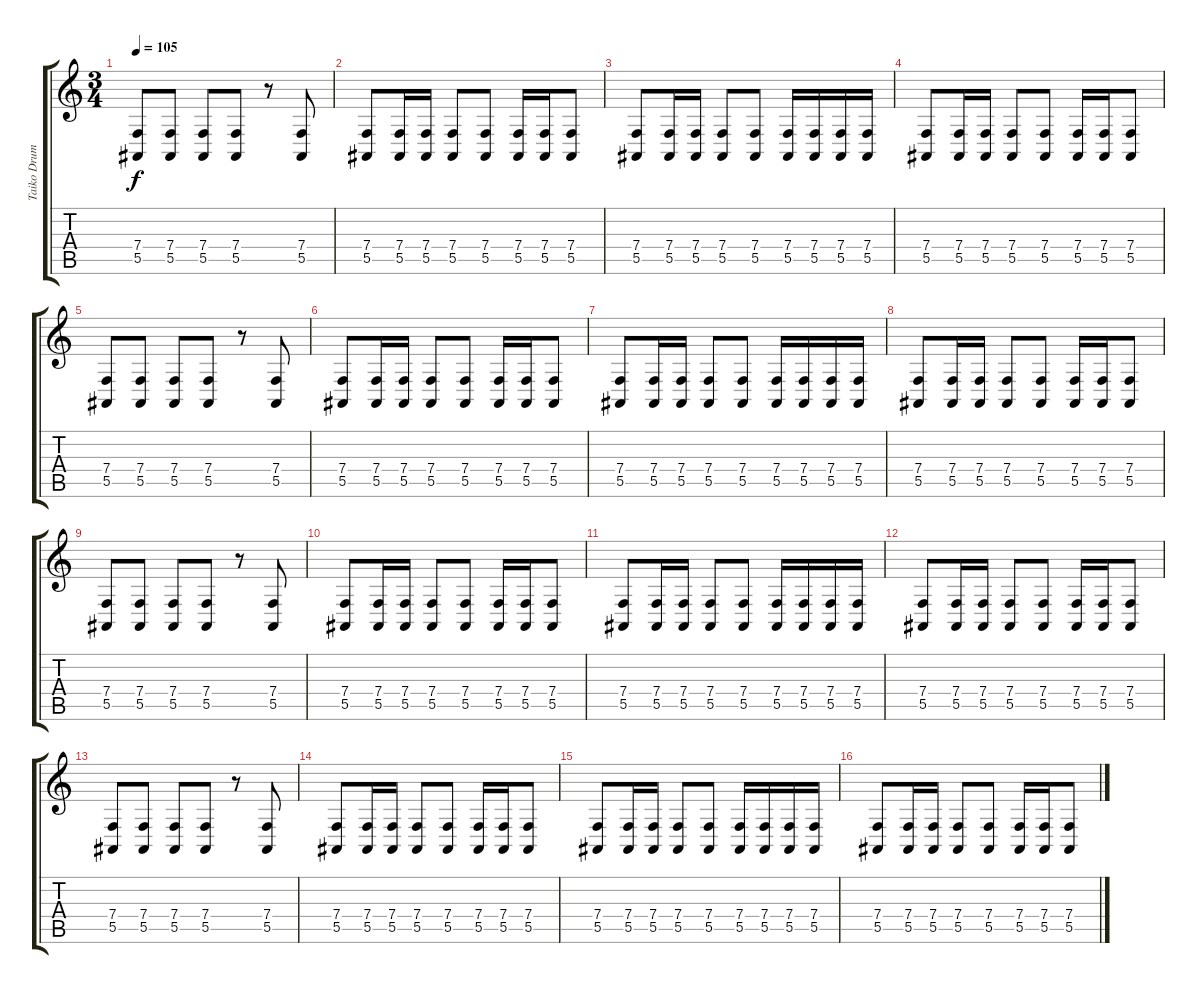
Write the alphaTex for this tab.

\track ("Taiko Drum" "Taiko Drum") {instrument taikodrum}
\staff {score tabs}
\tuning (C4 G3 Eb3 Bb2 F2 C2) {hide}
\ts (3 4)
\tempo 105
\clef g2
\ks c
(7.4 5.5).8{dy f} (7.4 5.5).8 (7.4 5.5).8 (7.4 5.5).8 r.8 (7.4 5.5).8 |
(7.4 5.5).8 (7.4 5.5).16 (7.4 5.5).16 (7.4 5.5).8 (7.4 5.5).8 (7.4 5.5).16 (7.4 5.5).16 (7.4 5.5).8 |
(7.4 5.5).8 (7.4 5.5).16 (7.4 5.5).16 (7.4 5.5).8 (7.4 5.5).8 (7.4 5.5).16 (7.4 5.5).16 (7.4 5.5).16 (7.4 5.5).16 |
(7.4 5.5).8 (7.4 5.5).16 (7.4 5.5).16 (7.4 5.5).8 (7.4 5.5).8 (7.4 5.5).16 (7.4 5.5).16 (7.4 5.5).8 |
(7.4 5.5).8 (7.4 5.5).8 (7.4 5.5).8 (7.4 5.5).8 r.8 (7.4 5.5).8 |
(7.4 5.5).8 (7.4 5.5).16 (7.4 5.5).16 (7.4 5.5).8 (7.4 5.5).8 (7.4 5.5).16 (7.4 5.5).16 (7.4 5.5).8 |
(7.4 5.5).8 (7.4 5.5).16 (7.4 5.5).16 (7.4 5.5).8 (7.4 5.5).8 (7.4 5.5).16 (7.4 5.5).16 (7.4 5.5).16 (7.4 5.5).16 |
(7.4 5.5).8 (7.4 5.5).16 (7.4 5.5).16 (7.4 5.5).8 (7.4 5.5).8 (7.4 5.5).16 (7.4 5.5).16 (7.4 5.5).8 |
(7.4 5.5).8 (7.4 5.5).8 (7.4 5.5).8 (7.4 5.5).8 r.8 (7.4 5.5).8 |
(7.4 5.5).8 (7.4 5.5).16 (7.4 5.5).16 (7.4 5.5).8 (7.4 5.5).8 (7.4 5.5).16 (7.4 5.5).16 (7.4 5.5).8 |
(7.4 5.5).8 (7.4 5.5).16 (7.4 5.5).16 (7.4 5.5).8 (7.4 5.5).8 (7.4 5.5).16 (7.4 5.5).16 (7.4 5.5).16 (7.4 5.5).16 |
(7.4 5.5).8 (7.4 5.5).16 (7.4 5.5).16 (7.4 5.5).8 (7.4 5.5).8 (7.4 5.5).16 (7.4 5.5).16 (7.4 5.5).8 |
(7.4 5.5).8 (7.4 5.5).8 (7.4 5.5).8 (7.4 5.5).8 r.8 (7.4 5.5).8 |
(7.4 5.5).8 (7.4 5.5).16 (7.4 5.5).16 (7.4 5.5).8 (7.4 5.5).8 (7.4 5.5).16 (7.4 5.5).16 (7.4 5.5).8 |
(7.4 5.5).8 (7.4 5.5).16 (7.4 5.5).16 (7.4 5.5).8 (7.4 5.5).8 (7.4 5.5).16 (7.4 5.5).16 (7.4 5.5).16 (7.4 5.5).16 |
(7.4 5.5).8 (7.4 5.5).16 (7.4 5.5).16 (7.4 5.5).8 (7.4 5.5).8 (7.4 5.5).16 (7.4 5.5).16 (7.4 5.5).8
